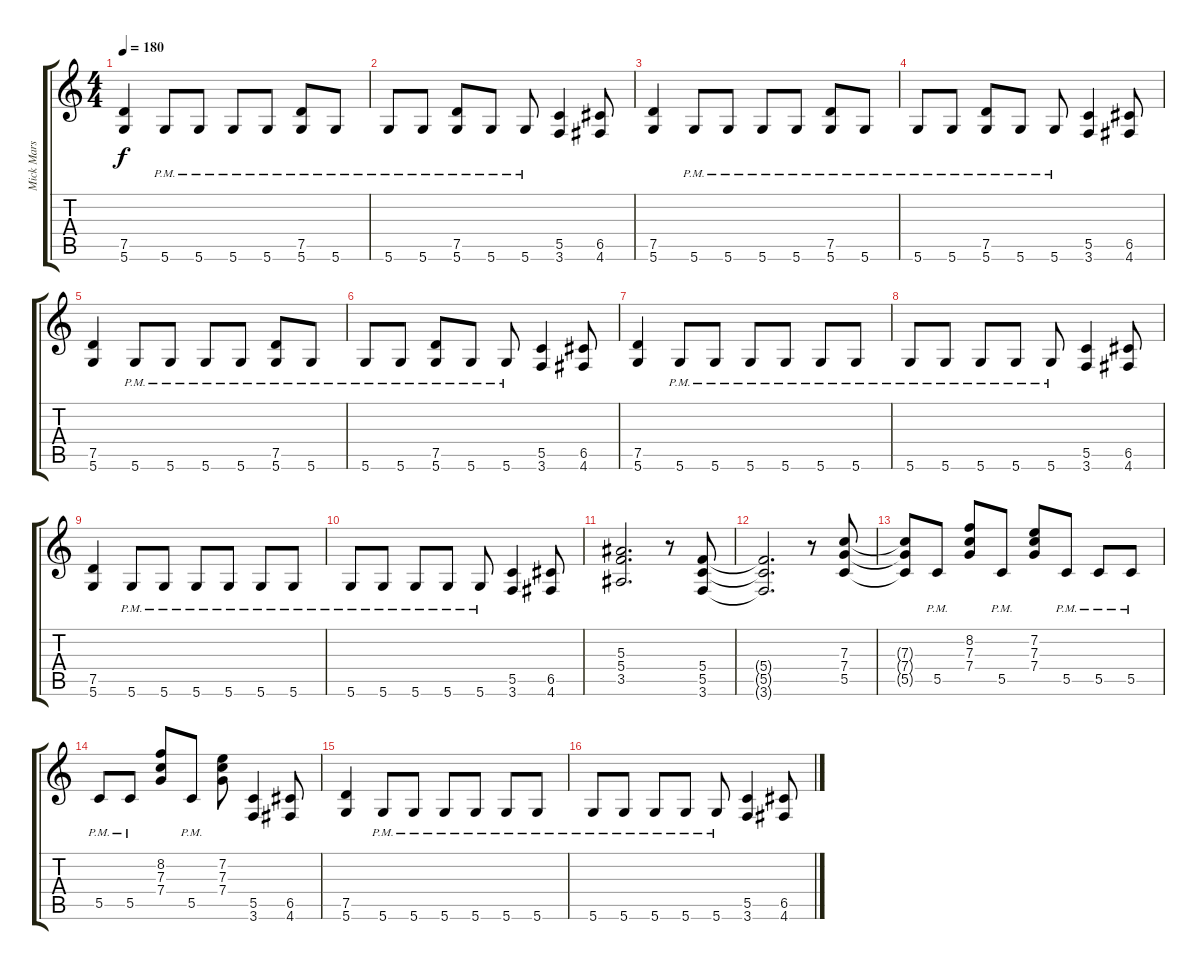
\track ("Mick Mars Rhytm Guitar" "Mick Mars ") {instrument overdrivenguitar}
\staff {score tabs}
\tuning (D4 A3 F3 C3 G2 D2) {hide}
\ts (4 4)
\tempo 180
\clef g2
\ks c
(7.5 5.6).4{dy f} 5.6{pm}.8 5.6{pm}.8 5.6{pm}.8 5.6{pm}.8 (7.5{pm} 5.6{pm}).8 5.6{pm}.8 |
5.6{pm}.8 5.6{pm}.8 (7.5{pm} 5.6{pm}).8 5.6{pm}.8 5.6{pm}.8 (5.5 3.6).4 (6.5 4.6).8 |
(7.5 5.6).4 5.6{pm}.8 5.6{pm}.8 5.6{pm}.8 5.6{pm}.8 (7.5{pm} 5.6{pm}).8 5.6{pm}.8 |
5.6{pm}.8 5.6{pm}.8 (7.5{pm} 5.6{pm}).8 5.6{pm}.8 5.6{pm}.8 (5.5 3.6).4 (6.5 4.6).8 |
(7.5 5.6).4 5.6{pm}.8 5.6{pm}.8 5.6{pm}.8 5.6{pm}.8 (7.5{pm} 5.6{pm}).8 5.6{pm}.8 |
5.6{pm}.8 5.6{pm}.8 (7.5{pm} 5.6{pm}).8 5.6{pm}.8 5.6{pm}.8 (5.5 3.6).4 (6.5 4.6).8 |
(7.5 5.6).4 5.6{pm}.8 5.6{pm}.8 5.6{pm}.8 5.6{pm}.8 5.6{pm}.8 5.6{pm}.8 |
5.6{pm}.8 5.6{pm}.8 5.6{pm}.8 5.6{pm}.8 5.6{pm}.8 (5.5 3.6).4 (6.5 4.6).8 |
(7.5 5.6).4 5.6{pm}.8 5.6{pm}.8 5.6{pm}.8 5.6{pm}.8 5.6{pm}.8 5.6{pm}.8 |
5.6{pm}.8 5.6{pm}.8 5.6{pm}.8 5.6{pm}.8 5.6{pm}.8 (5.5 3.6).4 (6.5 4.6).8 |
(5.3 5.4 3.5).2{d} r.8 (5.4 5.5 3.6).8 |
(5.4{t} 5.5{t} 3.6{t}).2{d} r.8 (7.3 7.4 5.5).8 |
(7.3{t} 7.4{t} 5.5{t}).8 5.5{pm}.8 (8.2 7.3 7.4).8 5.5{pm}.8 (7.2 7.3 7.4).8 5.5{pm}.8 5.5{pm}.8 5.5{pm}.8 |
5.5{pm}.8 5.5{pm}.8 (8.2 7.3 7.4).8 5.5{pm}.8 (7.2 7.3 7.4).8 (5.5 3.6).4 (6.5 4.6).8 |
(7.5 5.6).4 5.6{pm}.8 5.6{pm}.8 5.6{pm}.8 5.6{pm}.8 5.6{pm}.8 5.6{pm}.8 |
5.6{pm}.8 5.6{pm}.8 5.6{pm}.8 5.6{pm}.8 5.6{pm}.8 (5.5 3.6).4 (6.5 4.6).8
